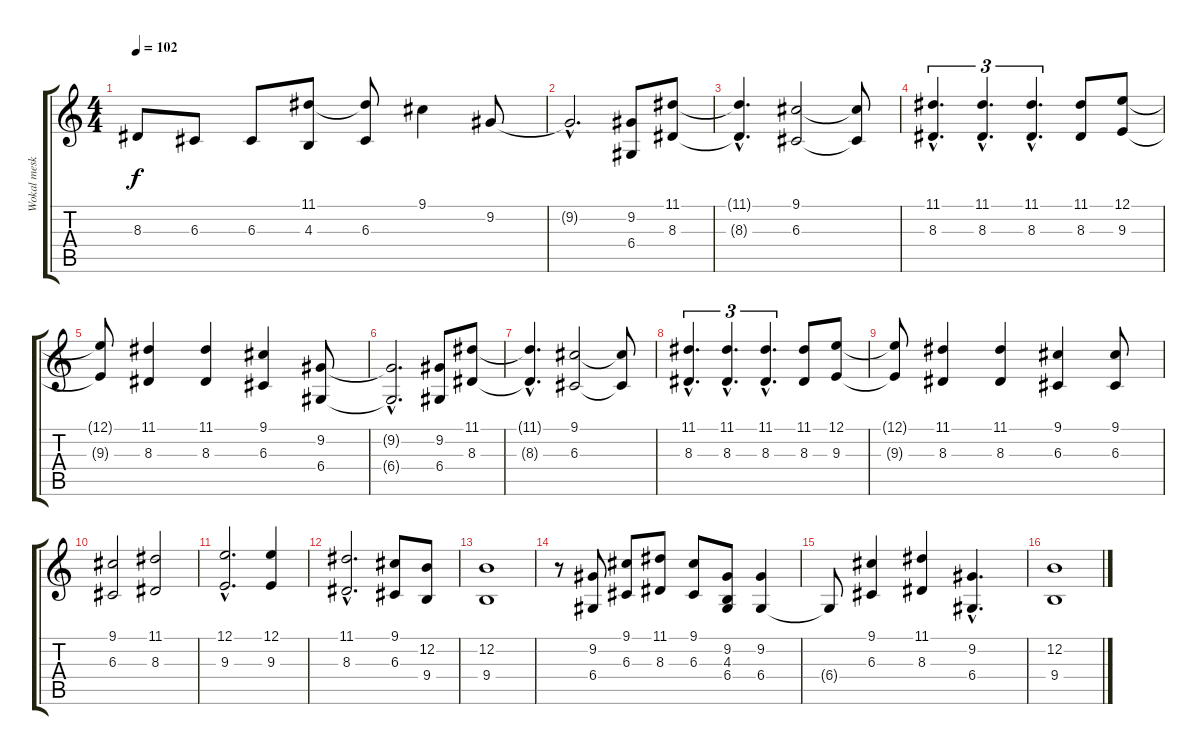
\track ("Wokal meski" "Wokal mesk") {instrument stringensemble1}
\staff {score tabs}
\tuning (E4 B3 G3 D3 A2 E2) {hide}
\ts (4 4)
\tempo 102
\clef g2
\ks c
8.3.8{dy f} 6.3.8 6.3.8 (11.1 4.3).8 (11.1{t} 6.3).8 9.1.4 9.2.8 |
9.2{hac t}.2{d} (9.2 6.4).8 (11.1 8.3).8 |
(11.1{hac t} 8.3{hac t}).4{d} (9.1 6.3).2 (9.1{t} 6.3{t}).8 |
(11.1{hac} 8.3{hac}).4{d tu (3 2)} (11.1{hac} 8.3{hac}).4{d tu (3 2)} (11.1{hac} 8.3{hac}).4{d tu (3 2)} (11.1 8.3).8 (12.1 9.3).8 |
(12.1{t} 9.3{t}).8 (11.1 8.3).4 (11.1 8.3).4 (9.1 6.3).4 (9.2 6.4).8 |
(9.2{hac t} 6.4{hac t}).2{d} (9.2 6.4).8 (11.1 8.3).8 |
(11.1{hac t} 8.3{hac t}).4{d} (9.1 6.3).2 (9.1{t} 6.3{t}).8 |
(11.1{hac} 8.3{hac}).4{d tu (3 2)} (11.1{hac} 8.3{hac}).4{d tu (3 2)} (11.1{hac} 8.3{hac}).4{d tu (3 2)} (11.1 8.3).8 (12.1 9.3).8 |
(12.1{t} 9.3{t}).8 (11.1 8.3).4 (11.1 8.3).4 (9.1 6.3).4 (9.1 6.3).8 |
(9.1 6.3).2 (11.1 8.3).2 |
(12.1{hac} 9.3{hac}).2{d} (12.1 9.3).4 |
(11.1{hac} 8.3{hac}).2{d} (9.1 6.3).8 (12.2 9.4).8 |
(12.2 9.4).1 |
r.8 (9.2 6.4).8 (9.1 6.3).8 (11.1 8.3).8 (9.1 6.3).8 (9.2 4.3 6.4).8 (9.2 6.4).4 |
6.4{t}.8 (9.1 6.3).4 (11.1 8.3).4 (9.2{hac} 6.4{hac}).4{d} |
(12.2 9.4).1
